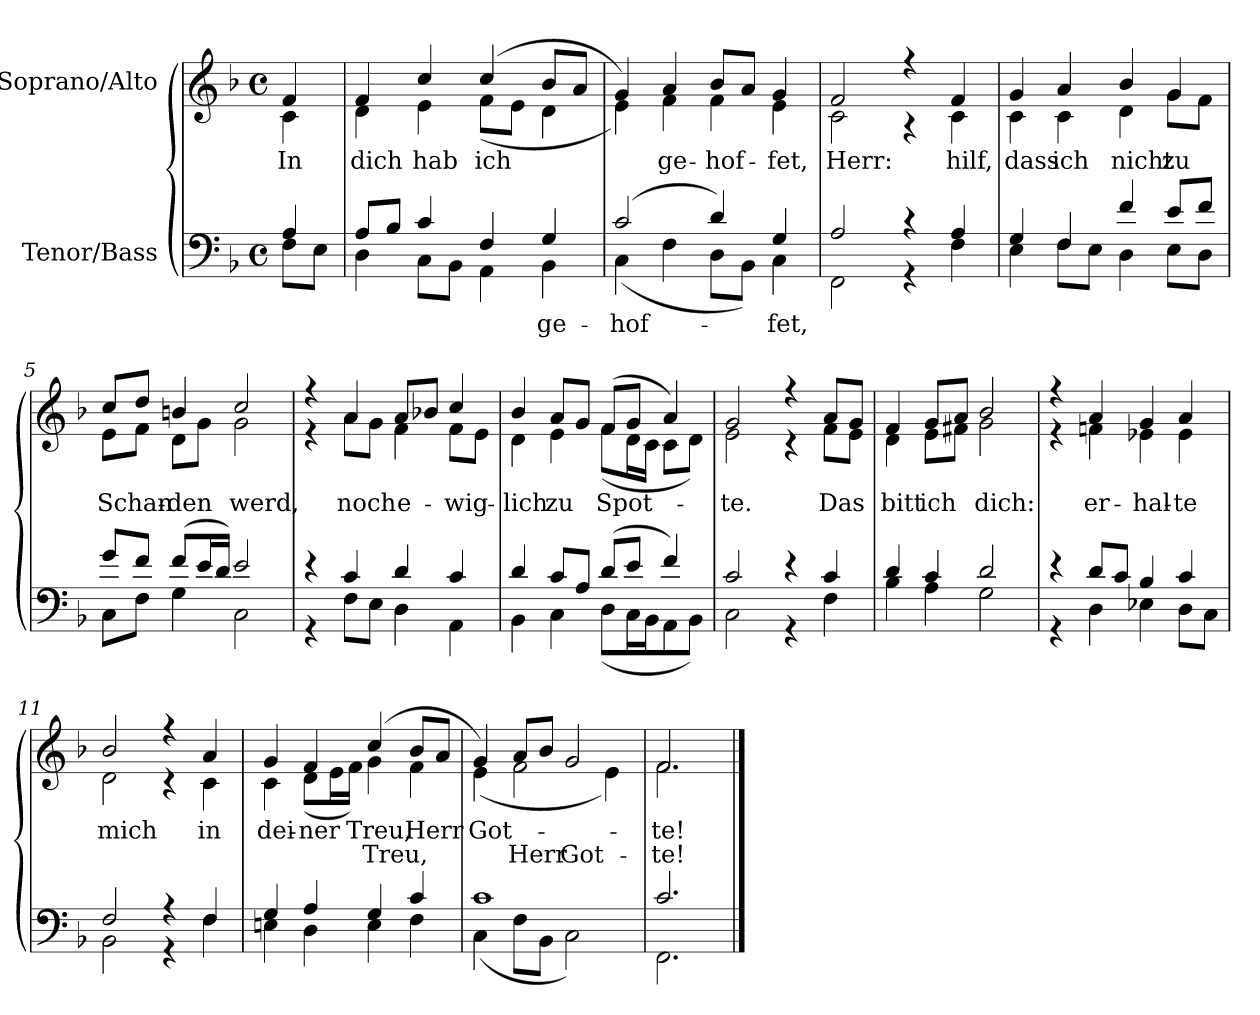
**kern	**text	**kern	**text	**text
*part2	*part2	*part1	*part1	*part1
*staff2	*staff2	*staff1	*staff1	*staff1
*I"Tenor/Bass	*	*I"Soprano/Alto	*	*
*clefF4	*	*clefG2	*	*
*k[b-]	*	*k[b-]	*	*
*M4/4	*	*M4/4	*	*
*met(c)	*	*met(c)	*	*
=	=	=	=	=
*^	*	*	*	*
!	!	!	!	!LO:LY:b	!
*	*	*	*^	*	*
4A/	8F\L	.	4f/	4c\	In	.
.	8E\J	.	.	.	.	.
=1	=1	=1	=1	=1	=1	=1
!	!	!	!	!	!LO:LY:b	!
8A/L	4D\	.	4f/	4d\	dich	.
8B-/J	.	.	.	.	.	.
!	!	!	!	!	!LO:LY:b	!
4c/	8C\L	.	4cc/	4e\	hab	.
.	8BB-\J	.	.	.	.	.
!	!	!	!	!	!LO:LY:b	!
4F/	4AA\	.	(4cc/	(8f\L	ich	.
.	.	.	.	8e\J	.	.
!	!	!LO:LY:a	!	!	!	!
4G/	4BB-\	ge-	8b-/L	4d\	.	.
.	.	.	8a/J	.	.	.
=2	=2	=2	=2	=2	=2	=2
!	!	!LO:LY:a	!	!	!	!
(2c/	(4C\	-hof-	4g/)	4e\)	.	.
!	!	!	!	!	!LO:LY:b	!
.	4F\	.	4a/	4f\	ge-	.
!	!	!	!	!	!LO:LY:b	!
4d/)	8D\L	.	8b-/L	4f\	-hof-	.
.	8BB-\J)	.	8a/J	.	.	.
!	!	!LO:LY:a	!	!	!LO:LY:b	!
4G/	4C\	-fet,	4g/	4e\	-fet,	.
=3	=3	=3	=3	=3	=3	=3
!	!	!	!	!	!LO:LY:b	!
2A/	2FF\	.	2f/	2c\	Herr:	.
4r	4r	.	4r	4r	.	.
!	!	!	!	!	!LO:LY:b	!
4A/	4F\	.	4f/	4c\	hilf,	.
=4	=4	=4	=4	=4	=4	=4
!	!	!	!	!	!LO:LY:b	!
4G/	4E\	.	4g/	4c\	dass	.
!	!	!	!	!	!LO:LY:b	!
4F/	8F\L	.	4a/	4c\	ich	.
.	8E\J	.	.	.	.	.
!	!	!	!	!	!LO:LY:b	!
4f/	4D\	.	4b-/	4d\	nicht	.
!	!	!	!	!	!LO:LY:b	!
8e/L	8E\L	.	4g/	8g\L	zu	.
8f/J	8D\J	.	.	8f\J	.	.
!!LO:LB:g=z	!!
=5	=5	=5	=5	=5	=5	=5
!	!	!	!	!	!LO:LY:b	!
8g/L	8C\L	.	8cc/L	8e\L	Schan-	.
8f/J	8F\J	.	8dd/J	8f\J	.	.
!	!	!	!	!	!LO:LY:b	!
(8f/L	4G\	.	4bn/	8d\L	-den	.
16e/L	.	.	.	8g\J	.	.
16d/JJ)	.	.	.	.	.	.
!	!	!	!	!	!LO:LY:b	!
2e/	2C\	.	2cc/	2g\	werd,	.
=6	=6	=6	=6	=6	=6	=6
4r	4r	.	4r	4r	.	.
!	!	!	!	!	!LO:LY:b	!
4c/	8F\L	.	4a/	8a\L	noch	.
.	8E\J	.	.	8g\J	.	.
!	!	!	!	!	!LO:LY:b	!
4d/	4D\	.	8a/L	4f\	e-	.
.	.	.	8b-X/J	.	.	.
!	!	!	!	!	!LO:LY:b	!
4c/	4AA\	.	4cc/	8f\L	-wig-	.
.	.	.	.	8e\J	.	.
=7	=7	=7	=7	=7	=7	=7
!	!	!	!	!	!LO:LY:b	!
4d/	4BB-\	.	4b-/	4d\	-lich	.
!	!	!	!	!	!LO:LY:b	!
8c/L	4C\	.	8a/L	4e\	zu	.
8A/J	.	.	8g/J	.	.	.
!	!	!	!	!	!LO:LY:b	!
(8d/L	(8D\L	.	(8f/L	(8f\L	Spot-	.
8e/J	16C\L	.	8g/J	16d\L	.	.
.	16BB-\J	.	.	16c\JJ	.	.
4f/)	8AA\	.	4a/)	8c\L	.	.
.	8BB-\J)	.	.	8d\J)	.	.
=8	=8	=8	=8	=8	=8	=8
!	!	!	!	!	!LO:LY:b	!
2c/	2C\	.	2g/	2e\	-te.	.
4r	4r	.	4r	4r	.	.
!	!	!	!	!	!LO:LY:b	!
4c/	4F\	.	8a/L	8f\L	Das	.
.	.	.	8g/J	8e\J	.	.
=9	=9	=9	=9	=9	=9	=9
!	!	!	!	!	!LO:LY:b	!
4d/	4B-\	.	4f/	4d\	bitt	.
!	!	!	!	!	!LO:LY:b	!
4c/	4A\	.	8g/L	8e\L	ich	.
.	.	.	8a/J	8f#X\J	.	.
!	!	!	!	!	!LO:LY:b	!
2d/	2G\	.	2b-/	2g\	dich:	.
!!LO:LB:g=z	!!
=10	=10	=10	=10	=10	=10	=10
4r	4r	.	4r	4r	.	.
!	!	!	!	!	!LO:LY:b	!
8d/L	4D\	.	4a/	4fn\	er-	.
8c/J	.	.	.	.	.	.
!	!	!	!	!	!LO:LY:b	!
4B-/	4E-X\	.	4g/	4e-X\	-hal-	.
!	!	!	!	!	!LO:LY:b	!
4c/	8D\L	.	4a/	4e-\	-te	.
.	8C\J	.	.	.	.	.
=11	=11	=11	=11	=11	=11	=11
!	!	!	!	!	!LO:LY:b	!
2F/	2BB-\	.	2b-/	2d\	mich	.
4r	4r	.	4r	4r	.	.
!	!	!	!	!	!LO:LY:b	!
4F/	4F\	.	4a/	4c\	in	.
=12	=12	=12	=12	=12	=12	=12
!	!	!	!	!	!LO:LY:b	!
4G/	4En\	.	4g/	4c\	dei-	.
!	!	!	!	!	!LO:LY:b	!
4A/	4D\	.	4f/	(8d\L	-ner	.
.	.	.	.	16e\L	.	.
.	.	.	.	16f\JJ)	.	.
!	!	!	!	!	!LO:LY:b	!LO:LY:a
4G/	4E\	.	(4cc/	4g\	Treu,	Treu,
!	!	!	!	!	!LO:LY:b	!
4c/	4F\	.	8b-/L	4f\	Herr	.
.	.	.	8a/J	.	.	.
=13	=13	=13	=13	=13	=13	=13
!	!	!	!	!	!LO:LY:b	!
1c	(4C\	.	4g/)	(4e\	Got-	.
!	!	!	!	!	!	!LO:LY:a
.	8F\L	.	8a/L	2f\	.	Herr
.	8BB-\J	.	8b-/J	.	.	.
!	!	!	!	!	!	!LO:LY:a
.	2C\)	.	2g/	.	.	Got-
.	.	.	.	4e\)	.	.
=14	=14	=14	=14	=14	=14	=14
!	!	!	!	!	!	!LO:LY:a
!	!	!	!	!	!LO:LY:b	!
2.c/	2.FF\	.	2.f/	2.f\	-te!	-te!
*v	*v	*	*	*	*	*
*	*	*v	*v	*	*
==	==	==	==	==
*-	*-	*-	*-	*-
